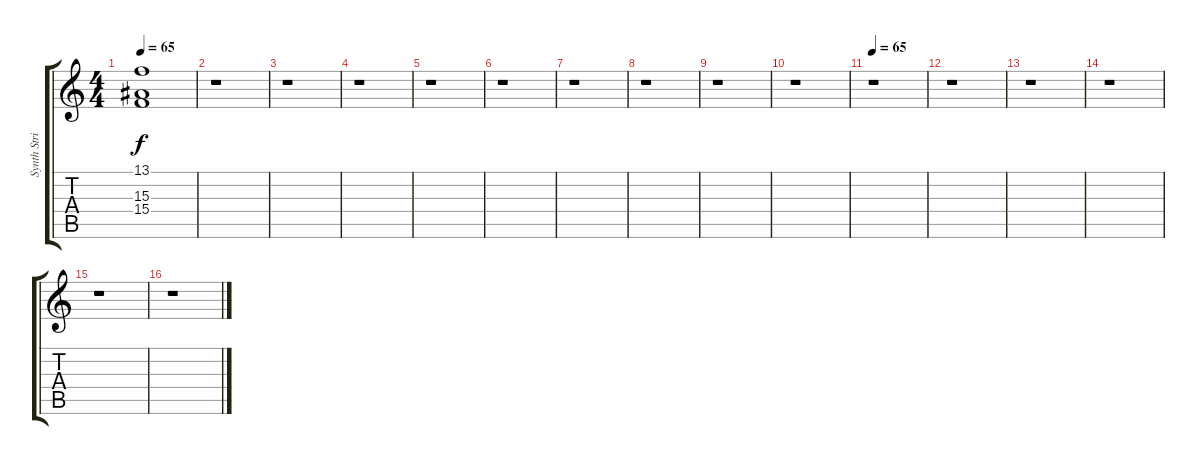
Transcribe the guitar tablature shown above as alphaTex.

\track ("Synth Stringds" "Synth Stri") {instrument synthstrings2}
\staff {score tabs}
\tuning (E4 B3 G3 D3 A2 E2) {hide}
\ts (4 4)
\tempo 65
\clef g2
\ks c
(13.1{t} 15.3{t} 15.4{t}).1{dy f} |
r.1 |
r.1 |
r.1 |
r.1 |
r.1 |
r.1 |
r.1 |
r.1 |
r.1 |
\tempo 65
r.1 |
r.1 |
r.1 |
r.1 |
r.1 |
r.1
